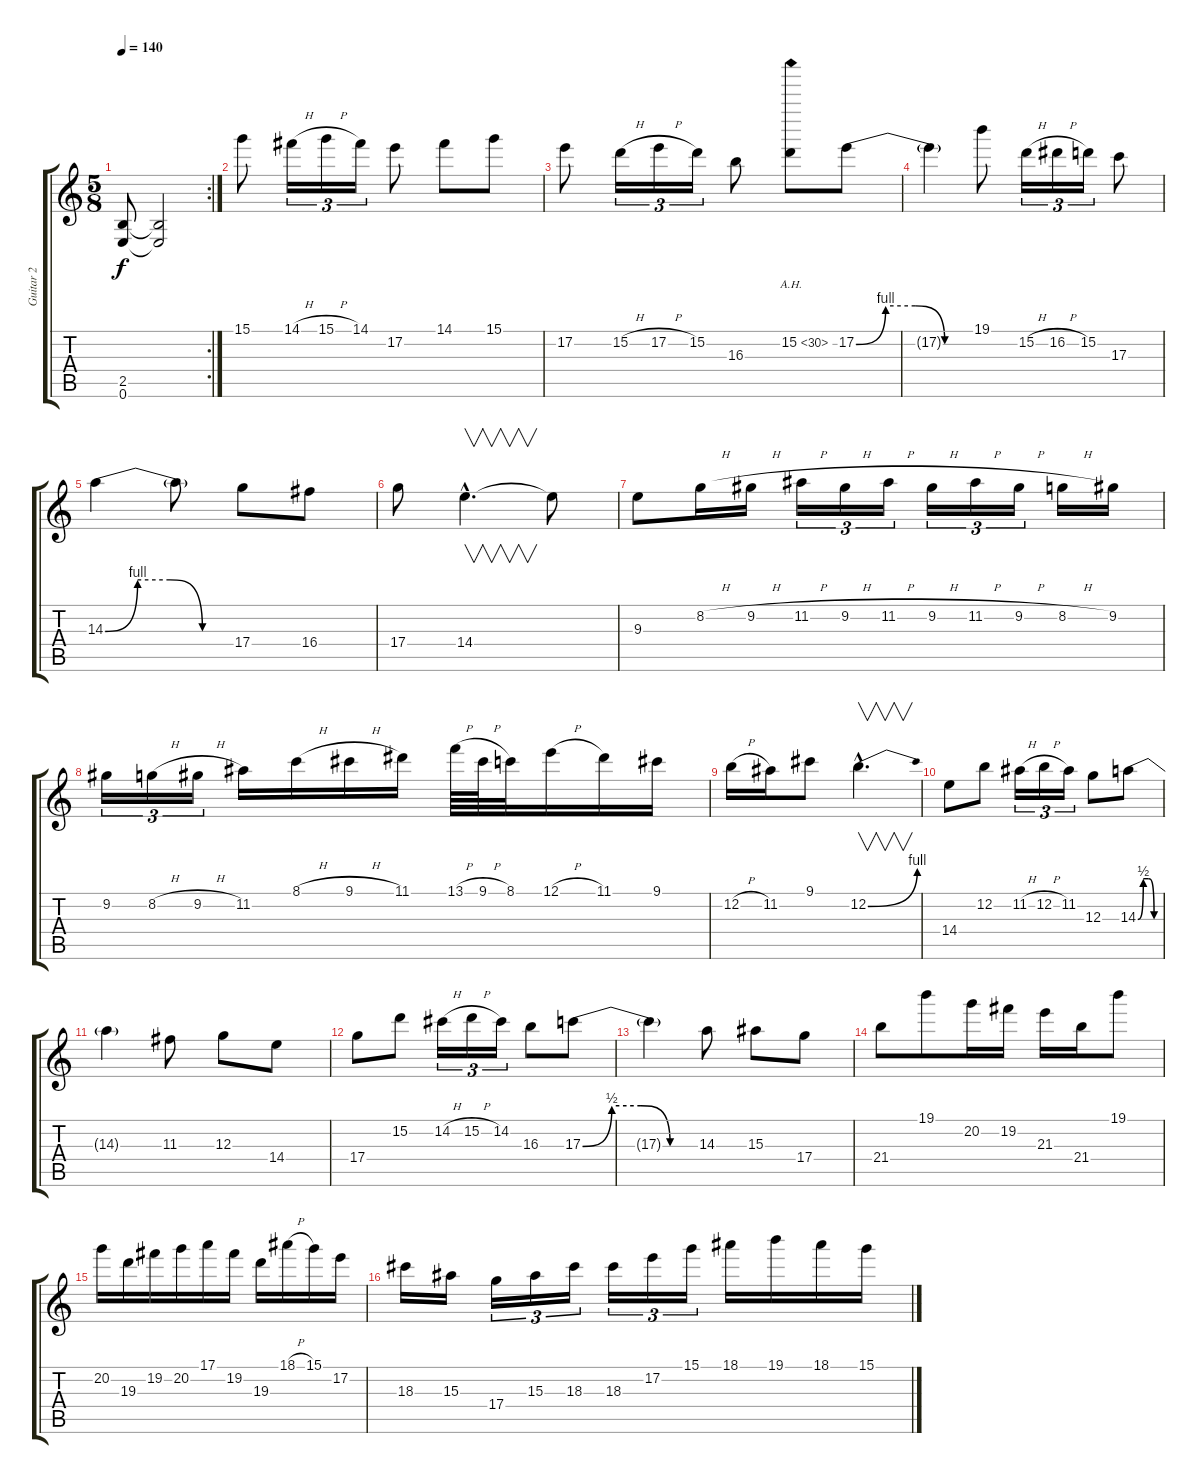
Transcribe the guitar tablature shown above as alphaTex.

\track ("Guitar 2" "Guitar 2") {instrument overdrivenguitar}
\staff {score tabs}
\tuning (E4 B3 G3 D3 A2 E2) {hide}
\rc 2
\ts (5 8)
\tempo 140
\clef g2
\ks c
(2.5{t} 0.6{t}).8{dy f} (2.5{t} 0.6{t}).2 |
15.1.8 14.1{h}.16{tu (3 2)} 15.1{h}.16{tu (3 2)} 14.1.16{tu (3 2)} 17.2.8 14.1.8 15.1.8 |
17.2.8 15.2{h}.16{tu (3 2)} 17.2{h}.16{tu (3 2)} 15.2.16{tu (3 2)} 16.3.8 15.2{ah 15}.8 17.2{be (custom 0 0 15 4 30 4 45 0 60 0)}.8 |
17.2{t}.4 19.1.8 15.2{h}.16{tu (3 2)} 16.2{h}.16{tu (3 2)} 15.2.16{tu (3 2)} 17.3.8 |
14.3{be (custom 0 0 15 4 30 4 45 0 60 0)}.4 14.3{t}.8 17.4.8 16.4.8 |
17.4.8 14.4{hac}.4{v d} 14.4{t}.8 |
9.3.8 8.2{h}.16 9.2{h}.16 11.2{h}.16{tu (3 2)} 9.2{h}.16{tu (3 2)} 11.2{h}.16{tu (3 2)} 9.2{h}.16{tu (3 2)} 11.2{h}.16{tu (3 2)} 9.2{h}.16{tu (3 2)} 8.2{h}.16 9.2.16 |
9.2.16{tu (3 2)} 8.2{h}.16{tu (3 2)} 9.2{h}.16{tu (3 2)} 11.2.16 8.1{h}.16 9.1{h}.16 11.1.16 13.1{h}.64 9.1{h}.64 8.1.32 12.1{h}.16 11.1.16 9.1.16 |
12.2{h}.16 11.2.16 9.1.8 12.2{be (bend 0 0 60 4) hac}.4{v d} |
14.4.8 12.2.8 11.2{h}.16{tu (3 2)} 12.2{h}.16{tu (3 2)} 11.2.16{tu (3 2)} 12.3.8 14.3{be (custom 0 0 15 2 30 2 45 0 60 0)}.8 |
14.3{t}.4 11.3.8 12.3.8 14.4.8 |
17.4.8 15.2.8 14.2{h}.16{tu (3 2)} 15.2{h}.16{tu (3 2)} 14.2.16{tu (3 2)} 16.3.8 17.3{be (custom 0 0 15 2 30 2 45 0 60 0)}.8 |
17.3{t}.4 14.3.8 15.3.8 17.4.8 |
21.4.8 19.1.8 20.2.16 19.2.16 21.3.16 21.4.16 19.1.8 |
20.2.16 19.3.16 19.2.16 20.2.16 17.1.16 19.2.16 19.3.16 18.1{h}.16 15.1.16 17.2.16 |
18.3.16 15.3.16 17.4.16{tu (3 2)} 15.3.16{tu (3 2)} 18.3.16{tu (3 2)} 18.3.16{tu (3 2)} 17.2.16{tu (3 2)} 15.1.16{tu (3 2)} 18.1.16 19.1.16 18.1.16 15.1.16
